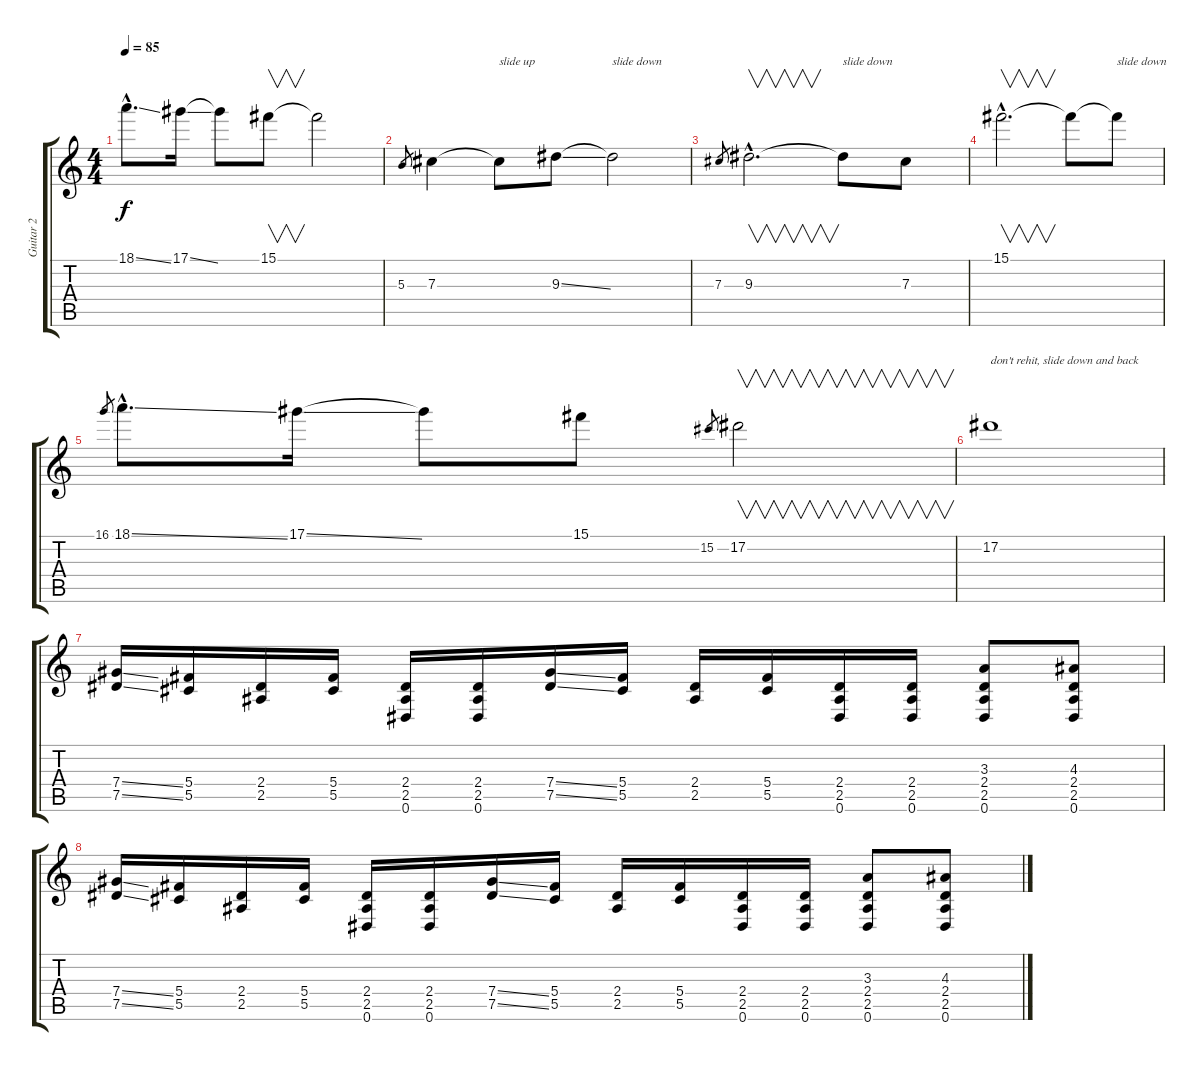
\track ("Guitar 2" "Guitar 2") {instrument overdrivenguitar}
\staff {score tabs}
\tuning (Eb4 Bb3 Gb3 Db3 Ab2 Eb2) {hide}
\ts (4 4)
\tempo 85
\clef g2
\ks c
18.1{ss hac}.8{d dy f} 17.1{ss}.16 17.1{t}.8 15.1.8{v} 15.1{t}.2 |
5.3.8{gr} 7.3.4 7.3{t}.8{txt "slide up"} 9.3{ss}.8 9.3{t}.2{txt "slide down"} |
7.3.8{gr} 9.3{hac}.2{v d} 9.3{t}.8{txt "slide down"} 7.3.8 |
15.1{hac}.2{v d} 15.1{t}.8 15.1{t}.8{txt "slide down"} |
16.1.8{gr} 18.1{ss hac}.8{d} 17.1{ss}.16 17.1{t}.8 15.1.8 15.2.8{gr} 17.2.2{v} |
17.2.1{txt "don't rehit, slide down and back"} |
(7.4{ss} 7.5{ss}).16 (5.4 5.5).16 (2.4 2.5).16 (5.4 5.5).16 (2.4 2.5 0.6).16 (2.4 2.5 0.6).16 (7.4{ss} 7.5{ss}).16 (5.4 5.5).16 (2.4 2.5).16 (5.4 5.5).16 (2.4 2.5 0.6).16 (2.4 2.5 0.6).16 (3.3 2.4 2.5 0.6).8 (4.3 2.4 2.5 0.6).8 |
(7.4{ss} 7.5{ss}).16 (5.4 5.5).16 (2.4 2.5).16 (5.4 5.5).16 (2.4 2.5 0.6).16 (2.4 2.5 0.6).16 (7.4{ss} 7.5{ss}).16 (5.4 5.5).16 (2.4 2.5).16 (5.4 5.5).16 (2.4 2.5 0.6).16 (2.4 2.5 0.6).16 (3.3 2.4 2.5 0.6).8 (4.3 2.4 2.5 0.6).8
